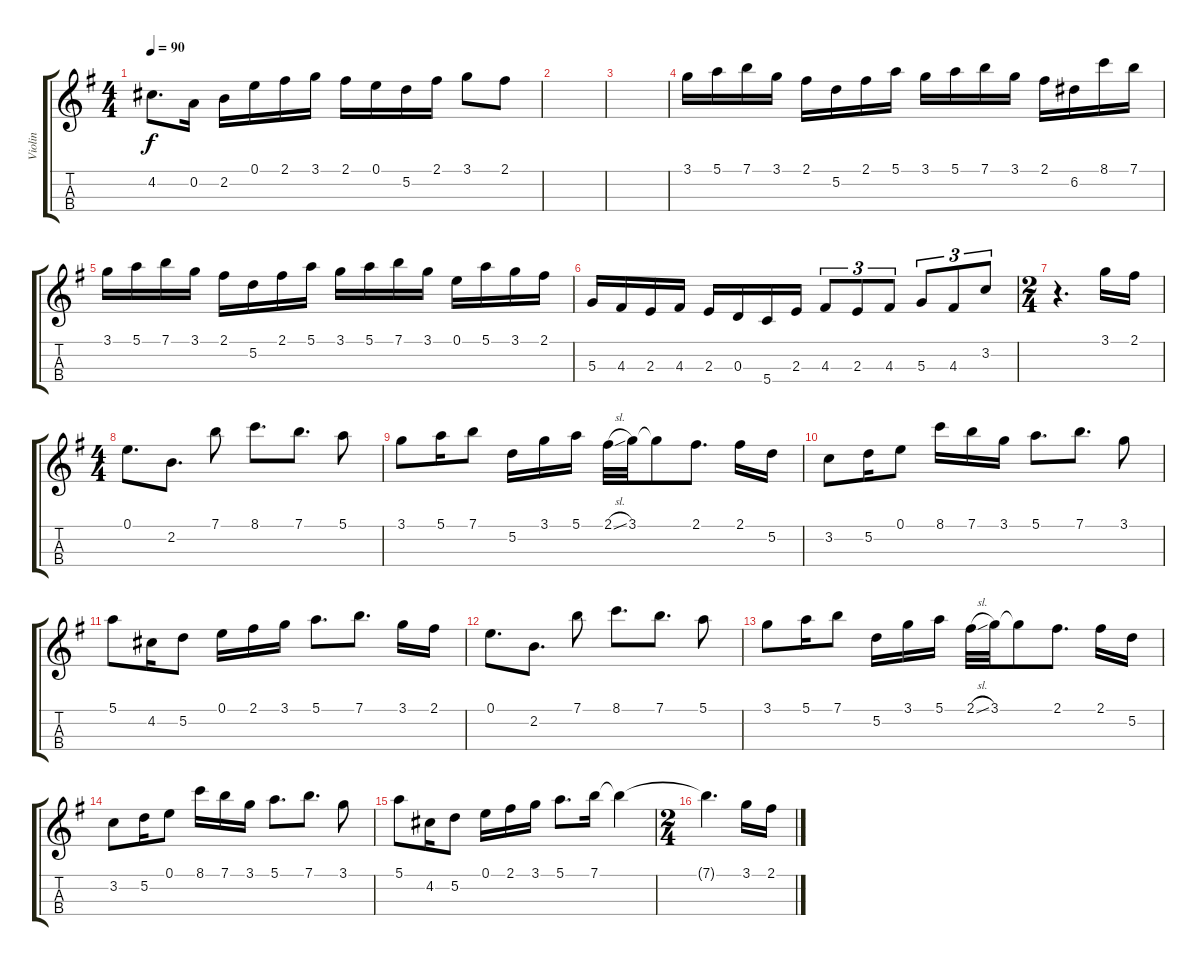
\track ("Violin" "Violin") {instrument violin}
\staff {score tabs}
\tuning (E5 A4 D4 G3) {hide}
\ts (4 4)
\tempo 90
\clef g2
\ks g
4.2.8{d dy f} 0.2.16 2.2.16 0.1.16 2.1.16 3.1.16 2.1.16 0.1.16 5.2.16 2.1.16 3.1.8 2.1.8 |
|
|
3.1.16 5.1.16 7.1.16 3.1.16 2.1.16 5.2.16 2.1.16 5.1.16 3.1.16 5.1.16 7.1.16 3.1.16 2.1.16 6.2.16 8.1.16 7.1.16 |
3.1.16 5.1.16 7.1.16 3.1.16 2.1.16 5.2.16 2.1.16 5.1.16 3.1.16 5.1.16 7.1.16 3.1.16 0.1.16 5.1.16 3.1.16 2.1.16 |
5.3.16 4.3.16 2.3.16 4.3.16 2.3.16 0.3.16 5.4.16 2.3.16 4.3.8{tu (3 2)} 2.3.8{tu (3 2)} 4.3.8{tu (3 2)} 5.3.8{tu (3 2)} 4.3.8{tu (3 2)} 3.2.8{tu (3 2)} |
\ts (2 4)
r.4{d} 3.1.16 2.1.16 |
\ts (4 4)
0.1.8{d} 2.2.8{d} 7.1.8 8.1.8{d} 7.1.8{d} 5.1.8 |
3.1.8 5.1.16 7.1.8 5.2.16 3.1.16 5.1.16 2.1{sl}.32 3.1.32 3.1{t}.8 2.1.8{d} 2.1.16 5.2.16 |
3.2.8 5.2.16 0.1.8 8.1.16 7.1.16 3.1.16 5.1.8{d} 7.1.8{d} 3.1.8 |
5.1.8 4.2.16 5.2.8 0.1.16 2.1.16 3.1.16 5.1.8{d} 7.1.8{d} 3.1.16 2.1.16 |
0.1.8{d} 2.2.8{d} 7.1.8 8.1.8{d} 7.1.8{d} 5.1.8 |
3.1.8 5.1.16 7.1.8 5.2.16 3.1.16 5.1.16 2.1{sl}.32 3.1.32 3.1{t}.8 2.1.8{d} 2.1.16 5.2.16 |
3.2.8 5.2.16 0.1.8 8.1.16 7.1.16 3.1.16 5.1.8{d} 7.1.8{d} 3.1.8 |
5.1.8 4.2.16 5.2.8 0.1.16 2.1.16 3.1.16 5.1.8{d} 7.1.16 7.1{t}.4 |
\ts (2 4)
7.1{t}.4{d} 3.1.16 2.1.16
